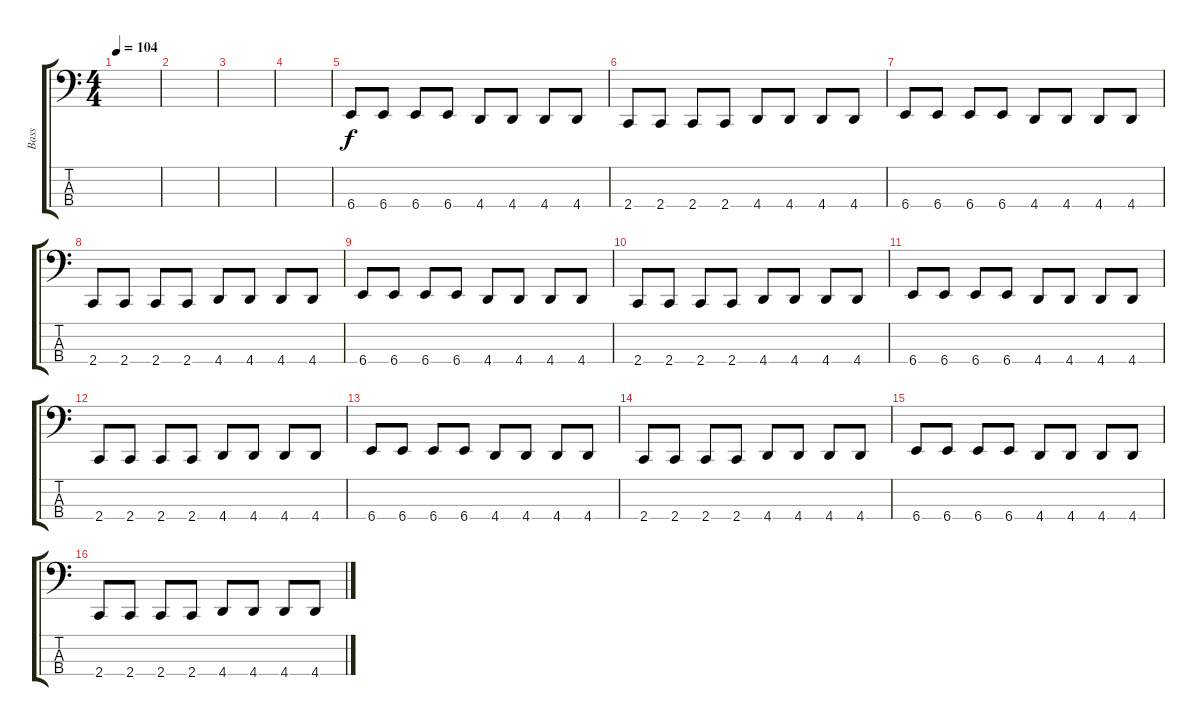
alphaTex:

\track ("Bass" "Bass") {instrument electricbasspick}
\staff {score tabs}
\tuning (D2 Bb1 F1 Bb0) {hide}
\ts (4 4)
\tempo 104
\clef f4
\ks c
|
|
|
|
6.4.8 6.4.8 6.4.8 6.4.8 4.4.8 4.4.8 4.4.8 4.4.8 |
2.4.8 2.4.8 2.4.8 2.4.8 4.4.8 4.4.8 4.4.8 4.4.8 |
6.4.8 6.4.8 6.4.8 6.4.8 4.4.8 4.4.8 4.4.8 4.4.8 |
2.4.8 2.4.8 2.4.8 2.4.8 4.4.8 4.4.8 4.4.8 4.4.8 |
6.4.8 6.4.8 6.4.8 6.4.8 4.4.8 4.4.8 4.4.8 4.4.8 |
2.4.8 2.4.8 2.4.8 2.4.8 4.4.8 4.4.8 4.4.8 4.4.8 |
6.4.8 6.4.8 6.4.8 6.4.8 4.4.8 4.4.8 4.4.8 4.4.8 |
2.4.8 2.4.8 2.4.8 2.4.8 4.4.8 4.4.8 4.4.8 4.4.8 |
6.4.8 6.4.8 6.4.8 6.4.8 4.4.8 4.4.8 4.4.8 4.4.8 |
2.4.8 2.4.8 2.4.8 2.4.8 4.4.8 4.4.8 4.4.8 4.4.8 |
6.4.8 6.4.8 6.4.8 6.4.8 4.4.8 4.4.8 4.4.8 4.4.8 |
2.4.8 2.4.8 2.4.8 2.4.8 4.4.8 4.4.8 4.4.8 4.4.8
